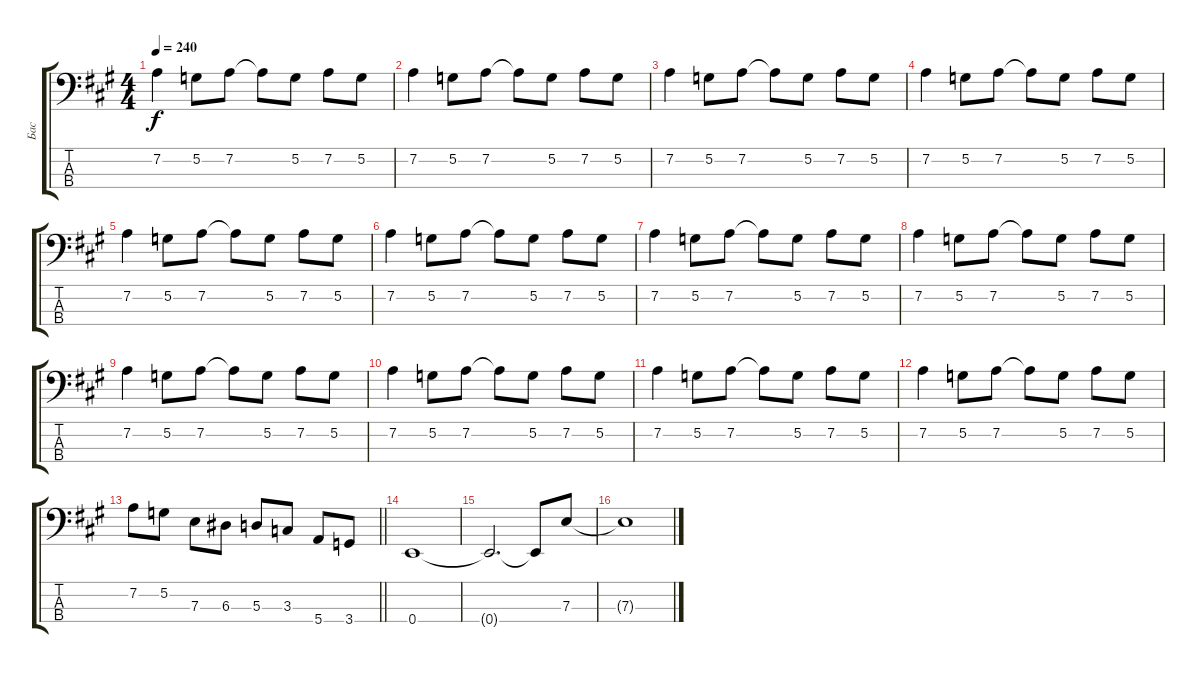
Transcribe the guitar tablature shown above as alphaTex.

\track ("Бас" "Бас") {instrument electricbassfinger}
\staff {score tabs}
\tuning (G2 D2 A1 E1) {hide}
\ts (4 4)
\tempo 240
\clef f4
\ks a
7.2.4{dy f} 5.2.8 7.2.8 7.2{t}.8 5.2.8 7.2.8 5.2.8 |
7.2.4 5.2.8 7.2.8 7.2{t}.8 5.2.8 7.2.8 5.2.8 |
7.2.4 5.2.8 7.2.8 7.2{t}.8 5.2.8 7.2.8 5.2.8 |
7.2.4 5.2.8 7.2.8 7.2{t}.8 5.2.8 7.2.8 5.2.8 |
7.2.4 5.2.8 7.2.8 7.2{t}.8 5.2.8 7.2.8 5.2.8 |
7.2.4 5.2.8 7.2.8 7.2{t}.8 5.2.8 7.2.8 5.2.8 |
7.2.4 5.2.8 7.2.8 7.2{t}.8 5.2.8 7.2.8 5.2.8 |
7.2.4 5.2.8 7.2.8 7.2{t}.8 5.2.8 7.2.8 5.2.8 |
7.2.4 5.2.8 7.2.8 7.2{t}.8 5.2.8 7.2.8 5.2.8 |
7.2.4 5.2.8 7.2.8 7.2{t}.8 5.2.8 7.2.8 5.2.8 |
7.2.4 5.2.8 7.2.8 7.2{t}.8 5.2.8 7.2.8 5.2.8 |
7.2.4 5.2.8 7.2.8 7.2{t}.8 5.2.8 7.2.8 5.2.8 |
\barLineRight lightlight
7.2.8 5.2.8 7.3.8 6.3.8 5.3.8 3.3.8 5.4.8 3.4.8 |
0.4.1 |
0.4{t}.2{d} 0.4{t}.8 7.3.8 |
7.3{t}.1
